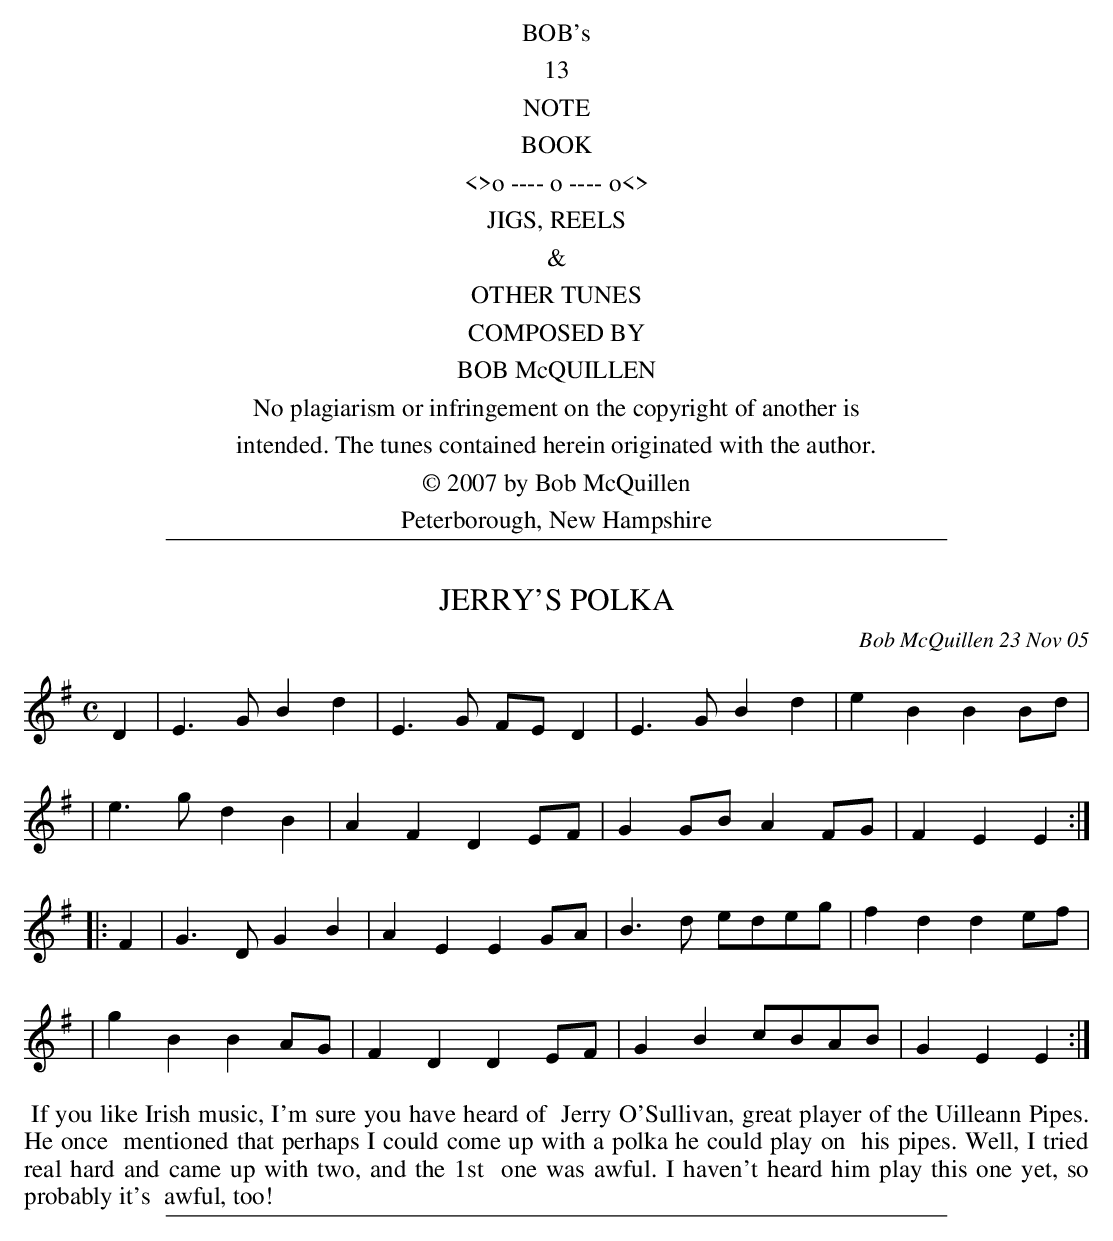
X:1
T: JERRY'S POLKA
C: Bob McQuillen 23 Nov 05
M: C
L: 1/8
K: Em
D2 \
| E3G B2d2 | E3G  FED2 | E3G  B2d2 | e2B2 B2Bd |
| e3g d2B2 | A2F2 D2EF | G2GB A2FG | F2E2 E2 :|
|: F2 \
| G3D  G2B2 | A2E2 E2GA | B3d  edeg | f2d2 d2ef |
| g2B2 B2AG | F2D2 D2EF | G2B2 cBAB | G2E2 E2 :|
